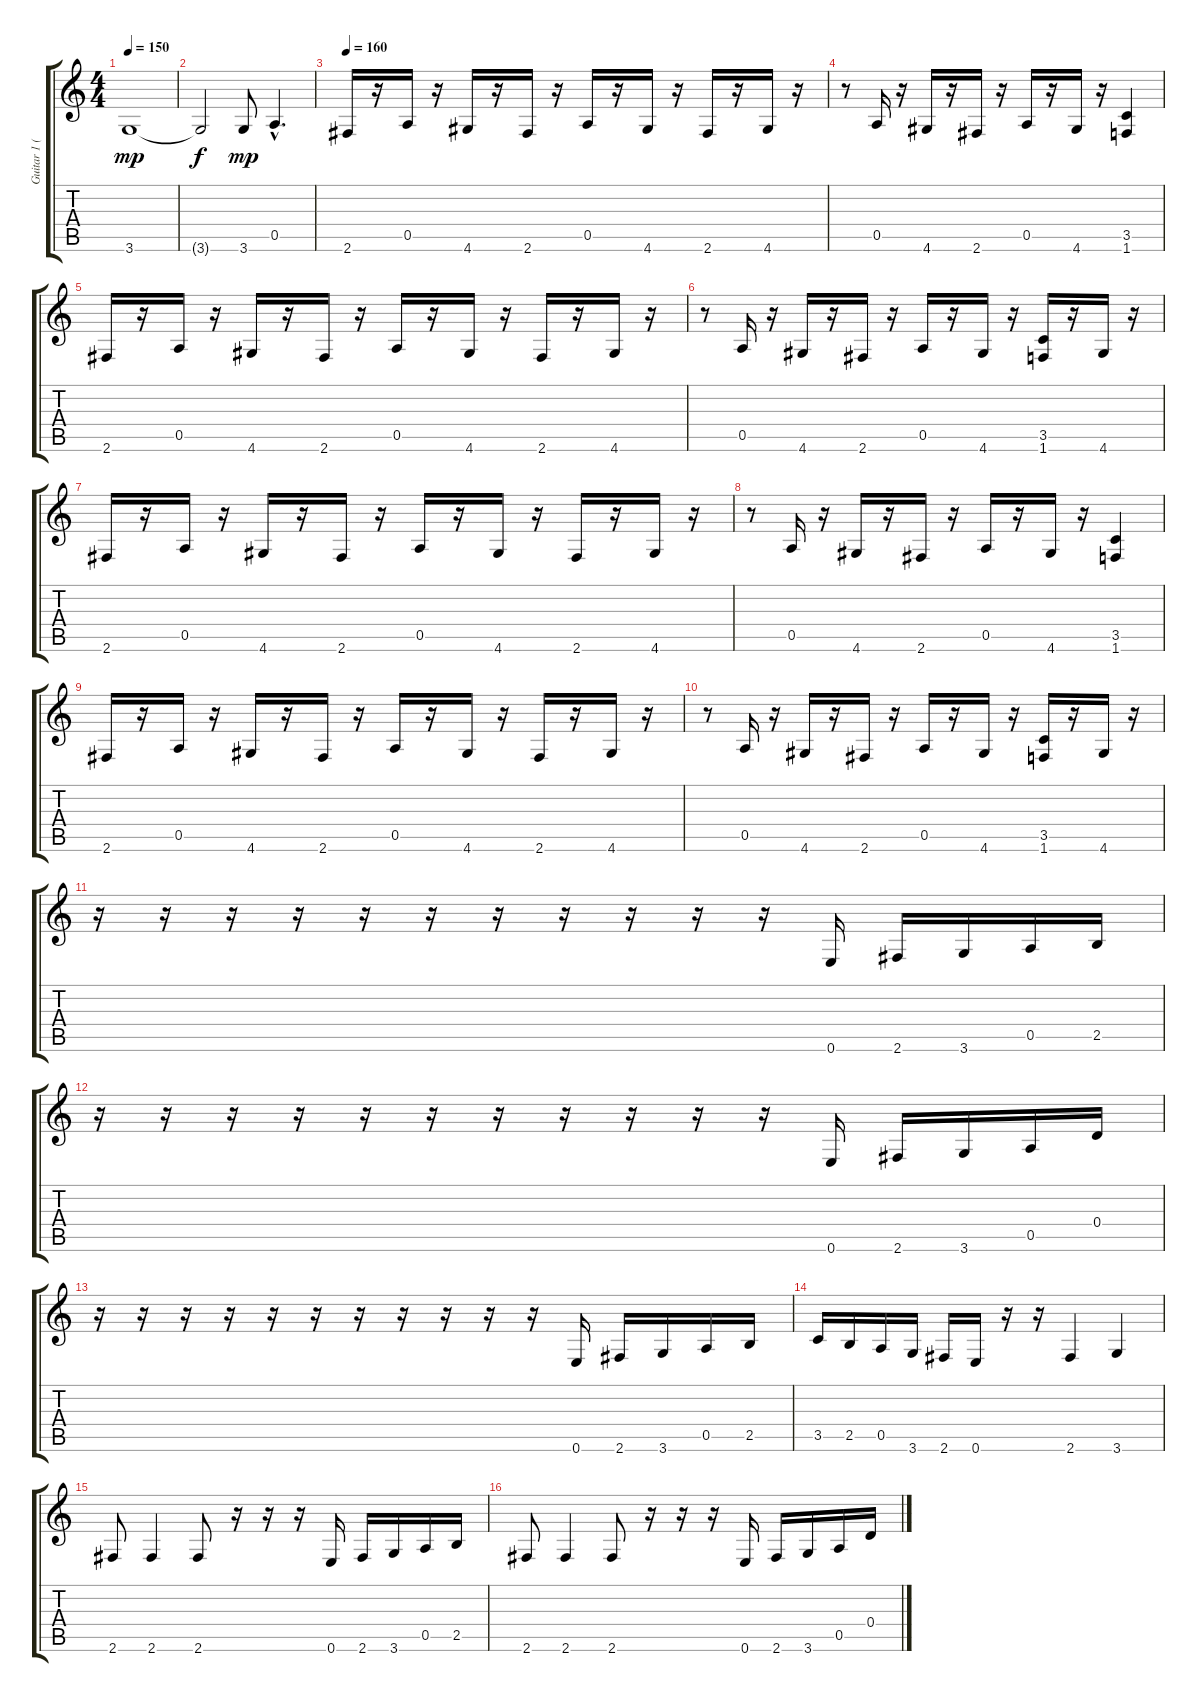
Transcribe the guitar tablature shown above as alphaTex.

\track ("Guitar 1 (Rhythm)           " "Guitar 1 (") {instrument overdrivenguitar}
\staff {score tabs}
\tuning (E4 B3 G3 D3 A2 E2) {hide}
\ts (4 4)
\tempo 150
\clef g2
\ks c
3.6.1{dy mp} |
3.6{t}.2{dy f} 3.6.8{dy mp} 0.5{hac}.4{d} |
\tempo 160
2.6.16 r.16 0.5.16 r.16 4.6.16 r.16 2.6.16 r.16 0.5.16 r.16 4.6.16 r.16 2.6.16 r.16 4.6.16 r.16 |
r.8 0.5.16 r.16 4.6.16 r.16 2.6.16 r.16 0.5.16 r.16 4.6.16 r.16 (3.5 1.6).4 |
2.6.16 r.16 0.5.16 r.16 4.6.16 r.16 2.6.16 r.16 0.5.16 r.16 4.6.16 r.16 2.6.16 r.16 4.6.16 r.16 |
r.8 0.5.16 r.16 4.6.16 r.16 2.6.16 r.16 0.5.16 r.16 4.6.16 r.16 (3.5 1.6).16 r.16 4.6.16 r.16 |
2.6.16 r.16 0.5.16 r.16 4.6.16 r.16 2.6.16 r.16 0.5.16 r.16 4.6.16 r.16 2.6.16 r.16 4.6.16 r.16 |
r.8 0.5.16 r.16 4.6.16 r.16 2.6.16 r.16 0.5.16 r.16 4.6.16 r.16 (3.5 1.6).4 |
2.6.16 r.16 0.5.16 r.16 4.6.16 r.16 2.6.16 r.16 0.5.16 r.16 4.6.16 r.16 2.6.16 r.16 4.6.16 r.16 |
r.8 0.5.16 r.16 4.6.16 r.16 2.6.16 r.16 0.5.16 r.16 4.6.16 r.16 (3.5 1.6).16 r.16 4.6.16 r.16 |
r.16 r.16 r.16 r.16 r.16 r.16 r.16 r.16 r.16 r.16 r.16 0.6.16 2.6.16 3.6.16 0.5.16 2.5.16 |
r.16 r.16 r.16 r.16 r.16 r.16 r.16 r.16 r.16 r.16 r.16 0.6.16 2.6.16 3.6.16 0.5.16 0.4.16 |
r.16 r.16 r.16 r.16 r.16 r.16 r.16 r.16 r.16 r.16 r.16 0.6.16 2.6.16 3.6.16 0.5.16 2.5.16 |
3.5.16 2.5.16 0.5.16 3.6.16 2.6.16 0.6.16 r.16 r.16 2.6.4 3.6.4 |
2.6.8 2.6.4 2.6.8 r.16 r.16 r.16 0.6.16 2.6.16 3.6.16 0.5.16 2.5.16 |
2.6.8 2.6.4 2.6.8 r.16 r.16 r.16 0.6.16 2.6.16 3.6.16 0.5.16 0.4.16
